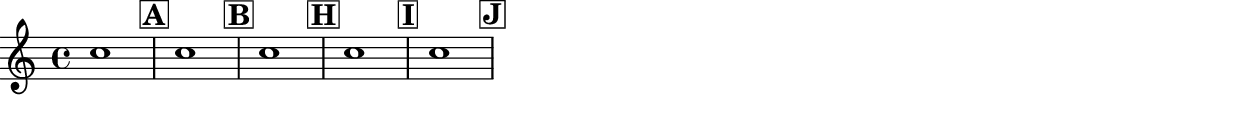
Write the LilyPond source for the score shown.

%% Generated by lilypond-book
%% Options: [exampleindent=10.16\mm,indent=0\mm,line-width=160\mm,paper-height=845.047\pt,paper-width=597.508\pt,papersize='(cons (* 597.508 pt) (* 845.047 pt)),quote]
\include "lilypond-book-preamble.ly"


% ****************************************************************
% Start cut-&-pastable-section
% ****************************************************************

#(ly:set-option 'eps-box-padding 3.000000)



\paper {
  #(set-paper-size '(cons (* 597.508 pt) (* 845.047 pt)))
  indent = 0\mm
  line-width = 160\mm
  % offset the left padding, also add 1mm as lilypond creates cropped
  % images with a little space on the right
  line-width = #(- line-width (* mm  3.000000) (* mm 1))
  line-width = 160\mm - 2.0 * 10.16\mm
  % offset the left padding, also add 1mm as lilypond creates cropped
  % images with a little space on the right
  line-width = #(- line-width (* mm  3.000000) (* mm 1))
}

\layout {
  
}




% ****************************************************************
% ly snippet:
% ****************************************************************
\sourcefileline 3172
\relative c'' {
  \set Score.rehearsalMarkFormatter = #format-mark-box-alphabet
  c1 \mark \default
  c1 \mark \default
  c1 \mark #8
  c1 \mark \default
  c1 \mark \default
}


% ****************************************************************
% end ly snippet
% ****************************************************************
